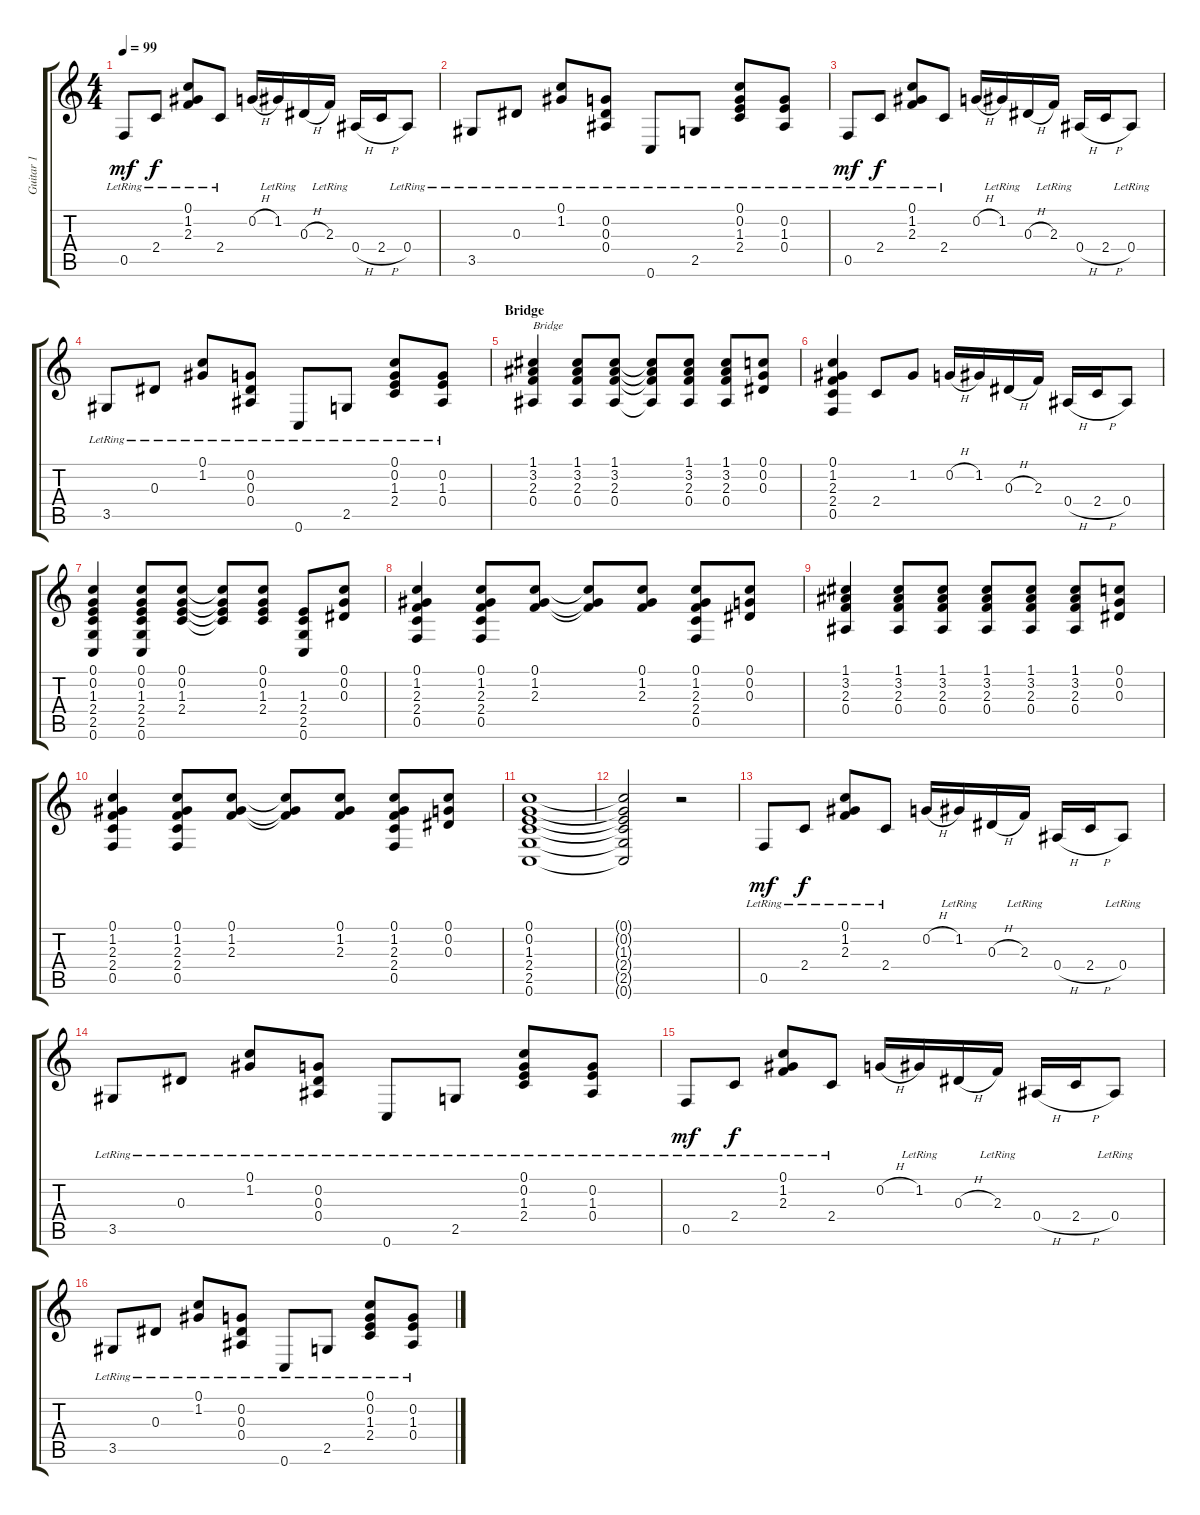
\track ("Guitar 1" "Guitar 1") {instrument acousticguitarsteel}
\staff {score tabs}
\tuning (C4 G3 Eb3 Bb2 F2 C2) {hide}
\ts (4 4)
\tempo 99
\clef g2
\ks c
0.5{lr}.8{dy mf} 2.4{lr}.8{dy f} (0.1{lr} 1.2{lr} 2.3{lr}).8 2.4{lr}.8 0.2{h}.16 1.2{lr}.16 0.3{h}.16 2.3{lr}.16 0.4{h}.16 2.4{h}.16 0.4{lr}.8 |
3.5{lr}.8 0.3{lr}.8 (0.1{lr} 1.2{lr}).8 (0.2{lr} 0.3{lr} 0.4{lr}).8 0.6{lr}.8 2.5{lr}.8 (0.1{lr} 0.2{lr} 1.3{lr} 2.4{lr}).8 (0.2{lr} 1.3{lr} 0.4{lr}).8 |
0.5{lr}.8{dy mf} 2.4{lr}.8{dy f} (0.1{lr} 1.2{lr} 2.3{lr}).8 2.4{lr}.8 0.2{h}.16 1.2{lr}.16 0.3{h}.16 2.3{lr}.16 0.4{h}.16 2.4{h}.16 0.4{lr}.8 |
3.5{lr}.8 0.3{lr}.8 (0.1{lr} 1.2{lr}).8 (0.2{lr} 0.3{lr} 0.4{lr}).8 0.6{lr}.8 2.5{lr}.8 (0.1{lr} 0.2{lr} 1.3{lr} 2.4{lr}).8 (0.2{lr} 1.3{lr} 0.4{lr}).8 |
\section ("" "Bridge")
(1.1 3.2 2.3 0.4).4{txt "Bridge"} (1.1 3.2 2.3 0.4).8 (1.1 3.2 2.3 0.4).8 (1.1{t} 3.2{t} 2.3{t} 0.4{t}).8 (1.1 3.2 2.3 0.4).8 (1.1 3.2 2.3 0.4).8 (0.1 0.2 0.3).8 |
(0.1 1.2 2.3 2.4 0.5).4 2.4.8 1.2.8 0.2{h}.16 1.2.16 0.3{h}.16 2.3.16 0.4{h}.16 2.4{h}.16 0.4.8 |
(0.1 0.2 1.3 2.4 2.5 0.6).4 (0.1 0.2 1.3 2.4 2.5 0.6).8 (0.1 0.2 1.3 2.4).8 (0.1{t} 0.2{t} 1.3{t} 2.4{t}).8 (0.1 0.2 1.3 2.4).8 (1.3 2.4 2.5 0.6).8 (0.1 0.2 0.3).8 |
(0.1 1.2 2.3 2.4 0.5).4 (0.1 1.2 2.3 2.4 0.5).8 (0.1 1.2 2.3).8 (0.1{t} 1.2{t} 2.3{t}).8 (0.1 1.2 2.3).8 (0.1 1.2 2.3 2.4 0.5).8 (0.1 0.2 0.3).8 |
(1.1 3.2 2.3 0.4).4 (1.1 3.2 2.3 0.4).8 (1.1 3.2 2.3 0.4).8 (1.1 3.2 2.3 0.4).8 (1.1 3.2 2.3 0.4).8 (1.1 3.2 2.3 0.4).8 (0.1 0.2 0.3).8 |
(0.1 1.2 2.3 2.4 0.5).4 (0.1 1.2 2.3 2.4 0.5).8 (0.1 1.2 2.3).8 (0.1{t} 1.2{t} 2.3{t}).8 (0.1 1.2 2.3).8 (0.1 1.2 2.3 2.4 0.5).8 (0.1 0.2 0.3).8 |
(0.1 0.2 1.3 2.4 2.5 0.6).1 |
(0.1{t} 0.2{t} 1.3{t} 2.4{t} 2.5{t} 0.6{t}).2 r.2 |
0.5{lr}.8{dy mf} 2.4{lr}.8{dy f} (0.1{lr} 1.2{lr} 2.3{lr}).8 2.4{lr}.8 0.2{h}.16 1.2{lr}.16 0.3{h}.16 2.3{lr}.16 0.4{h}.16 2.4{h}.16 0.4{lr}.8 |
3.5{lr}.8 0.3{lr}.8 (0.1{lr} 1.2{lr}).8 (0.2{lr} 0.3{lr} 0.4{lr}).8 0.6{lr}.8 2.5{lr}.8 (0.1{lr} 0.2{lr} 1.3{lr} 2.4{lr}).8 (0.2{lr} 1.3{lr} 0.4{lr}).8 |
0.5{lr}.8{dy mf} 2.4{lr}.8{dy f} (0.1{lr} 1.2{lr} 2.3{lr}).8 2.4{lr}.8 0.2{h}.16 1.2{lr}.16 0.3{h}.16 2.3{lr}.16 0.4{h}.16 2.4{h}.16 0.4{lr}.8 |
3.5{lr}.8 0.3{lr}.8 (0.1{lr} 1.2{lr}).8 (0.2{lr} 0.3{lr} 0.4{lr}).8 0.6{lr}.8 2.5{lr}.8 (0.1{lr} 0.2{lr} 1.3{lr} 2.4{lr}).8 (0.2{lr} 1.3{lr} 0.4{lr}).8
